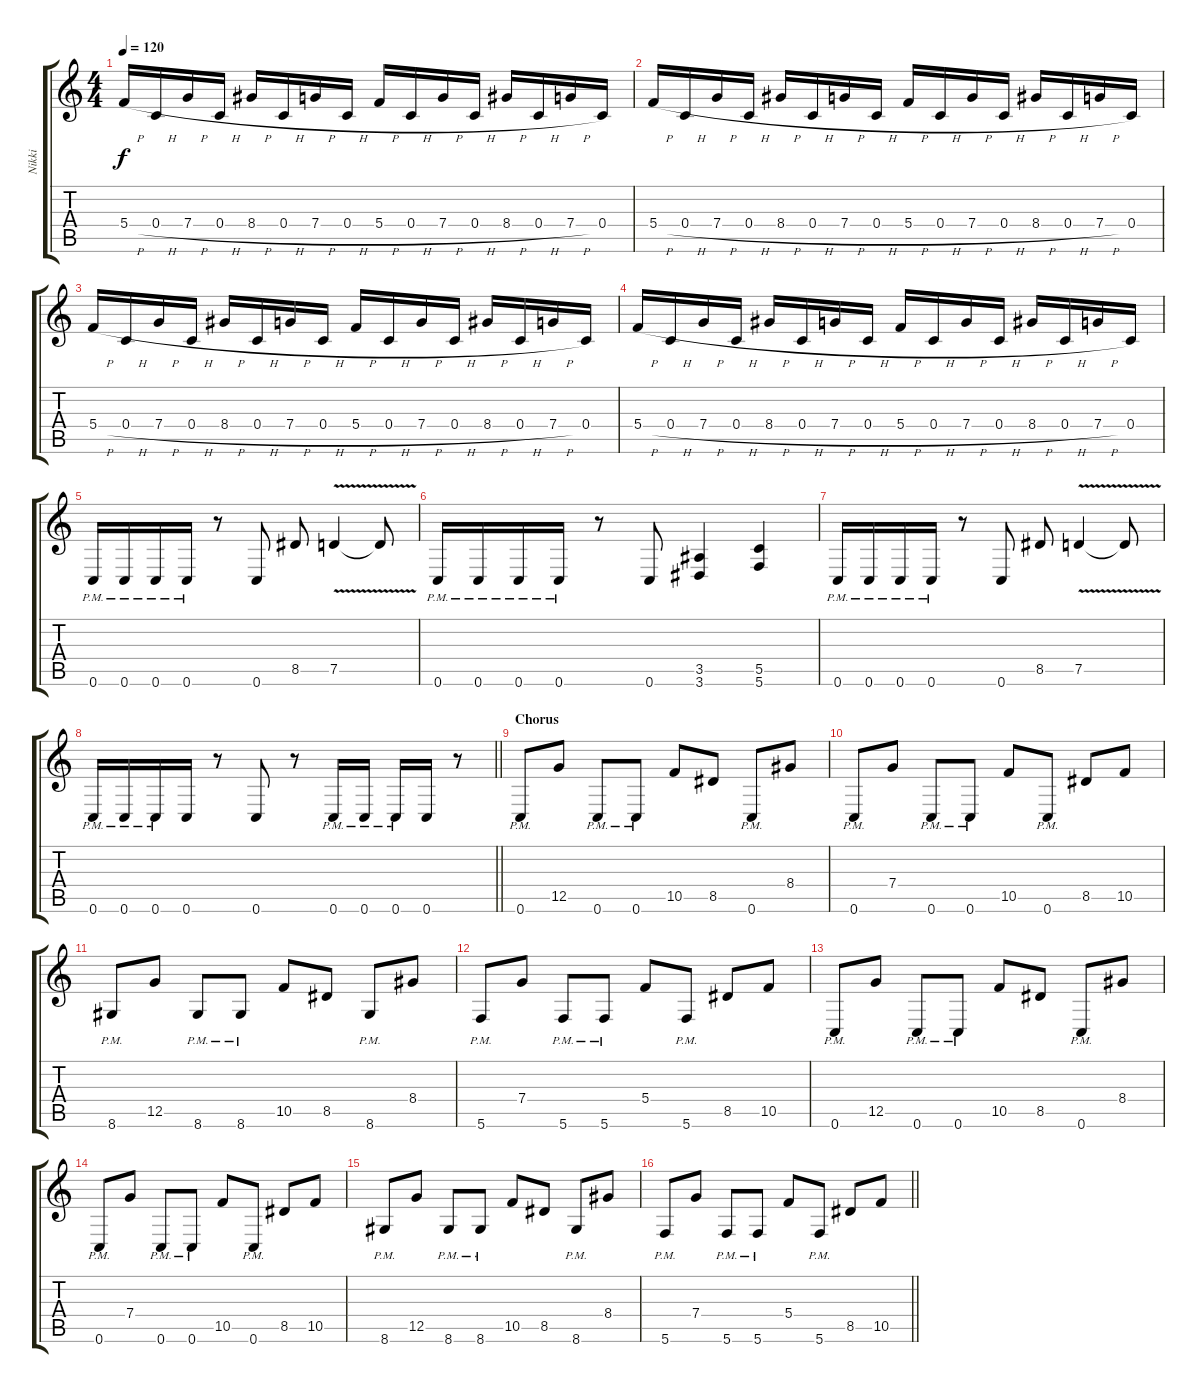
\track ("Nikki" "Nikki") {instrument distortionguitar}
\staff {score tabs}
\tuning (D4 A3 F3 C3 G2 C2) {hide}
\ts (4 4)
\tempo 120
\clef g2
\ks c
5.4{h}.16{dy f} 0.4{h}.16 7.4{h}.16 0.4{h}.16 8.4{h}.16 0.4{h}.16 7.4{h}.16 0.4{h}.16 5.4{h}.16 0.4{h}.16 7.4{h}.16 0.4{h}.16 8.4{h}.16 0.4{h}.16 7.4{h}.16 0.4.16 |
5.4{h}.16 0.4{h}.16 7.4{h}.16 0.4{h}.16 8.4{h}.16 0.4{h}.16 7.4{h}.16 0.4{h}.16 5.4{h}.16 0.4{h}.16 7.4{h}.16 0.4{h}.16 8.4{h}.16 0.4{h}.16 7.4{h}.16 0.4.16 |
5.4{h}.16 0.4{h}.16 7.4{h}.16 0.4{h}.16 8.4{h}.16 0.4{h}.16 7.4{h}.16 0.4{h}.16 5.4{h}.16 0.4{h}.16 7.4{h}.16 0.4{h}.16 8.4{h}.16 0.4{h}.16 7.4{h}.16 0.4.16 |
5.4{h}.16 0.4{h}.16 7.4{h}.16 0.4{h}.16 8.4{h}.16 0.4{h}.16 7.4{h}.16 0.4{h}.16 5.4{h}.16 0.4{h}.16 7.4{h}.16 0.4{h}.16 8.4{h}.16 0.4{h}.16 7.4{h}.16 0.4.16 |
0.6{pm}.16 0.6{pm}.16 0.6{pm}.16 0.6{pm}.16 r.8 0.6.8 8.5.8 7.5{v}.4 7.5{t}.8 |
0.6{pm}.16 0.6{pm}.16 0.6{pm}.16 0.6{pm}.16 r.8 0.6.8 (3.5 3.6).4 (5.5 5.6).4 |
0.6{pm}.16 0.6{pm}.16 0.6{pm}.16 0.6{pm}.16 r.8 0.6.8 8.5.8 7.5{v}.4 7.5{t}.8 |
\barLineRight lightlight
0.6{pm}.16 0.6{pm}.16 0.6{pm}.16 0.6.16 r.8 0.6.8 r.8 0.6{pm}.16 0.6{pm}.16 0.6{pm}.16 0.6.16 r.8 |
\section ("" "Chorus")
0.6{pm}.8 12.5.8 0.6{pm}.8 0.6{pm}.8 10.5.8 8.5.8 0.6{pm}.8 8.4.8 |
0.6{pm}.8 7.4.8 0.6{pm}.8 0.6{pm}.8 10.5.8 0.6{pm}.8 8.5.8 10.5.8 |
8.6{pm}.8 12.5.8 8.6{pm}.8 8.6{pm}.8 10.5.8 8.5.8 8.6{pm}.8 8.4.8 |
5.6{pm}.8 7.4.8 5.6{pm}.8 5.6{pm}.8 5.4.8 5.6{pm}.8 8.5.8 10.5.8 |
0.6{pm}.8 12.5.8 0.6{pm}.8 0.6{pm}.8 10.5.8 8.5.8 0.6{pm}.8 8.4.8 |
0.6{pm}.8 7.4.8 0.6{pm}.8 0.6{pm}.8 10.5.8 0.6{pm}.8 8.5.8 10.5.8 |
8.6{pm}.8 12.5.8 8.6{pm}.8 8.6{pm}.8 10.5.8 8.5.8 8.6{pm}.8 8.4.8 |
\barLineRight lightlight
5.6{pm}.8 7.4.8 5.6{pm}.8 5.6{pm}.8 5.4.8 5.6{pm}.8 8.5.8 10.5.8
